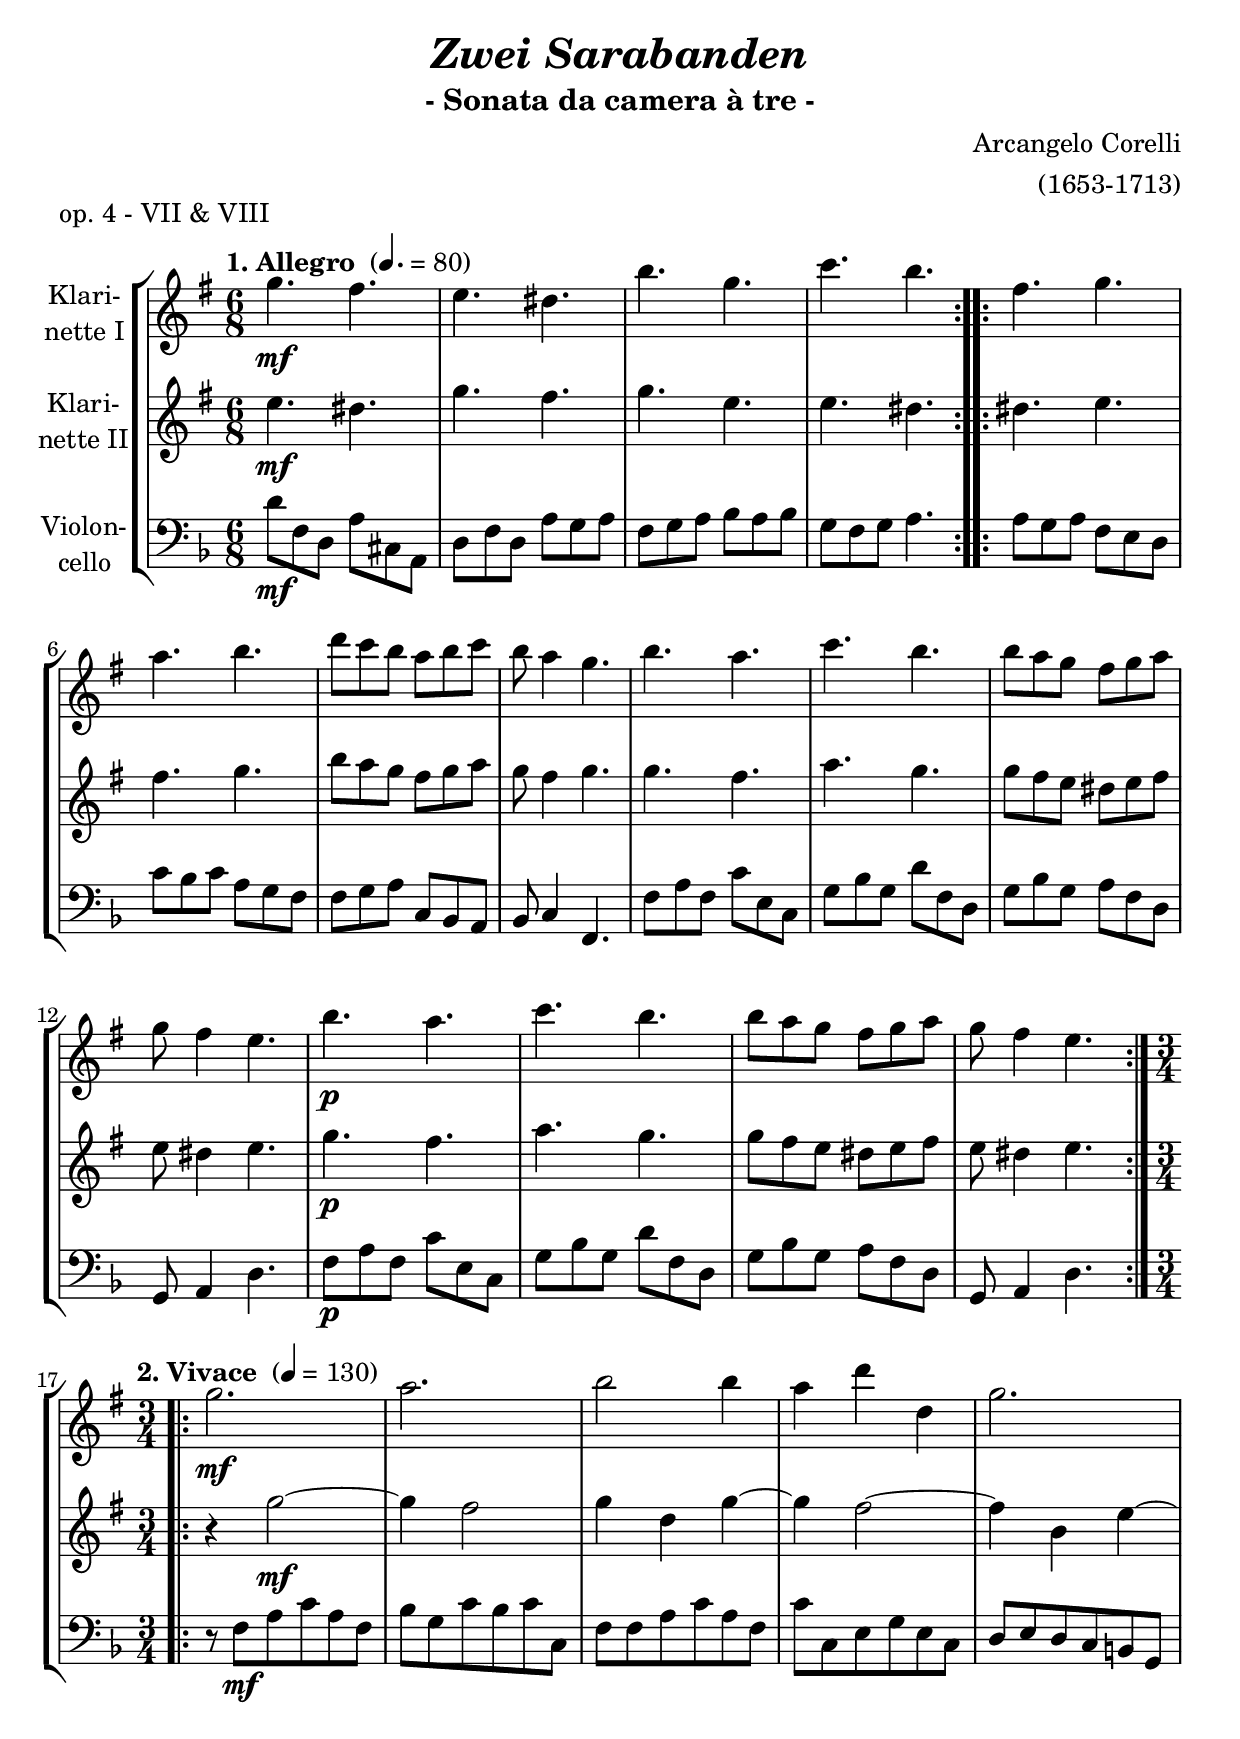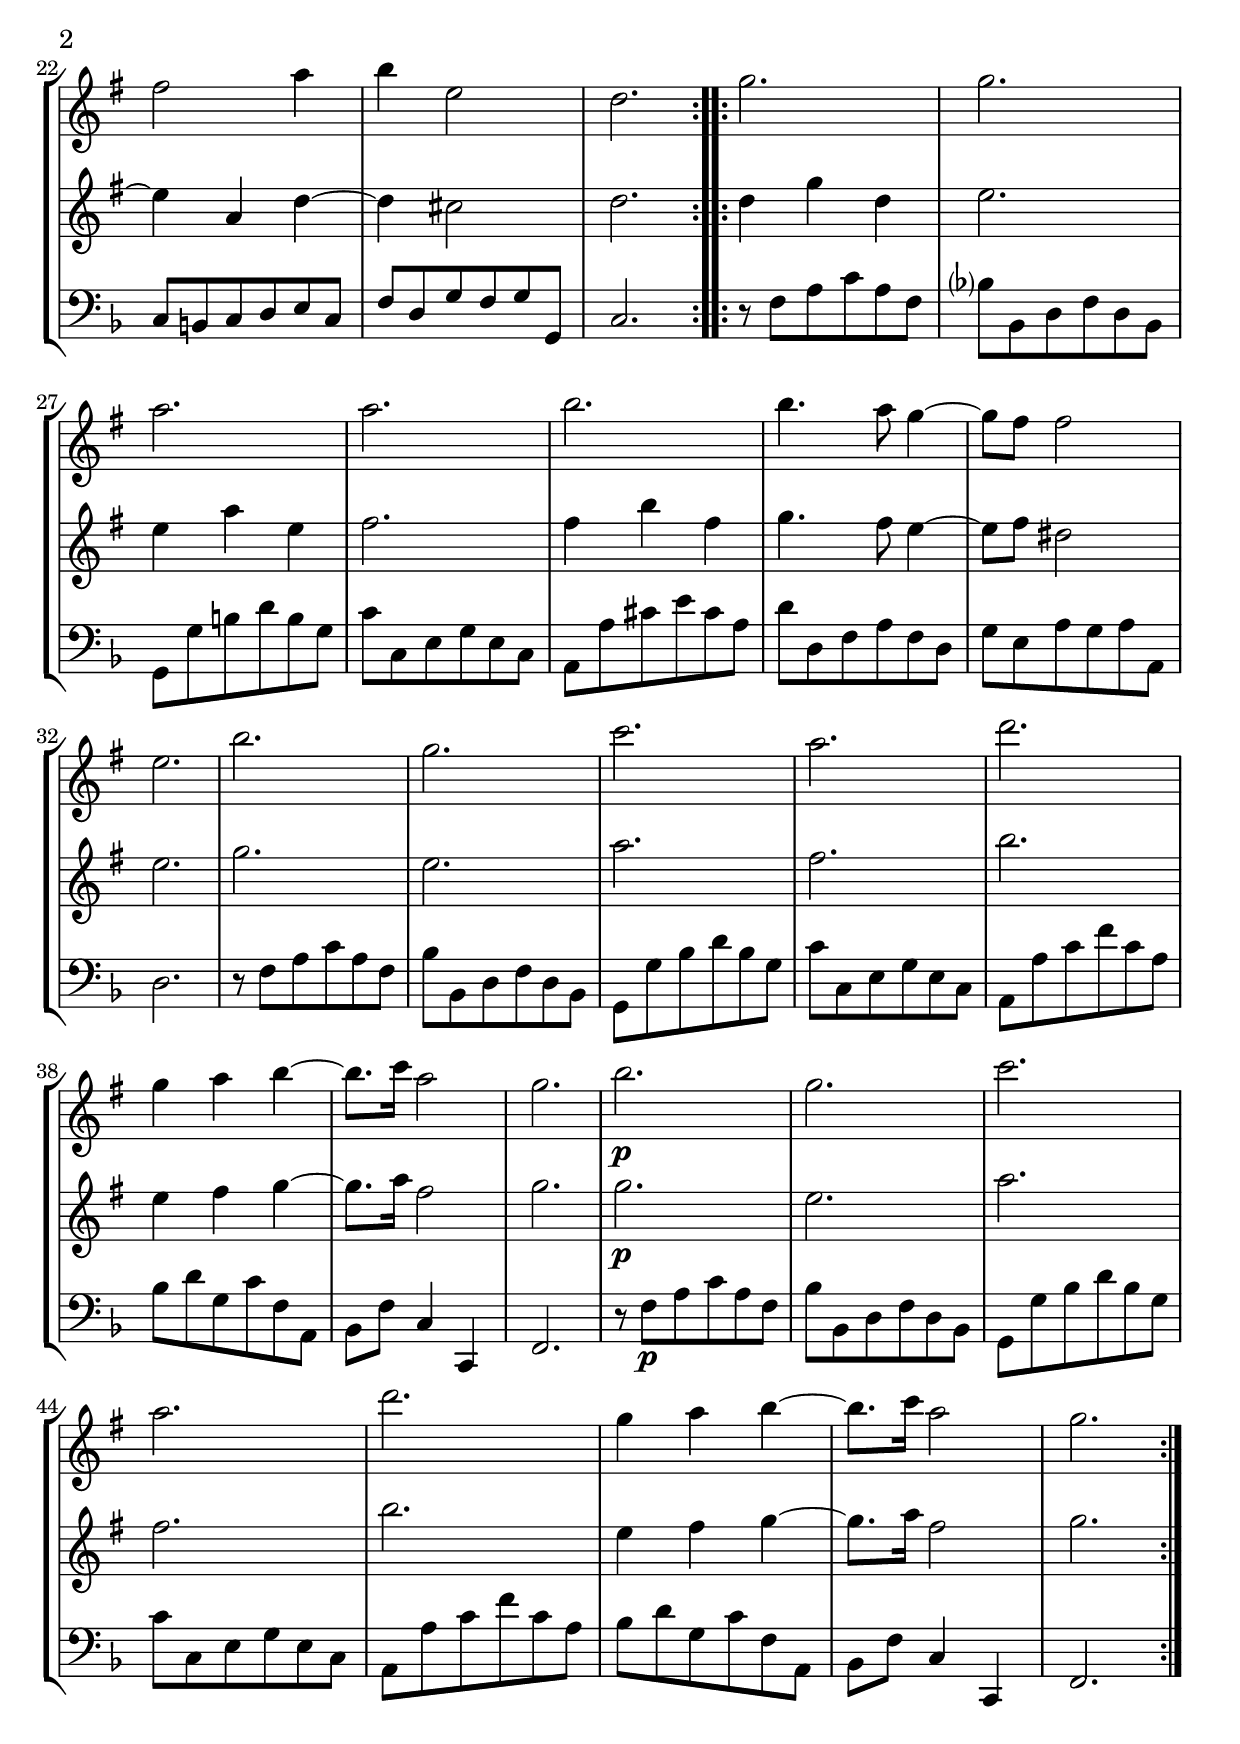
\version "2.18.2"
\include "deutsch.ly"

#(set-global-staff-size 23)

\header {
  title     = \markup \bold \italic "Zwei Sarabanden"
  subtitle  = "- Sonata da camera à tre -" 
  composer  = "Arcangelo Corelli"
  arranger  = "(1653-1713)"
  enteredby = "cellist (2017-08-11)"
  piece     = "op. 4 - VII & VIII"
}

voiceconsts = {
  \key d \minor
  \time 6/8
  \clef "treble"
  \numericTimeSignature
  \compressFullBarRests
  \set tupletSpannerDuration = #(ly:make-moment 1 4)
  % Set default beaming for all staves
%  \set Timing.beamExceptions = #'()
%  \set Timing.baseMoment     = #(ly:make-moment 1 4)
%  \set Timing.beatStructure  = #'(1 1 1)
}

mist = "string ensemble 1"
mikl = "clarinet"
miba = "cello"

introa = {        \tempo "1. Allegro " 4.=80 }
introb = { \break \tempo "2. Vivace "   4=130 \time 3/4 }

va = \relative c'' {
  \voiceconsts

  \introa
  \repeat volta 2 {
    f4.\mf e
    d cis
    a' f
    b a
  }

  \repeat volta 2 {
    e f
    g a
    c8 b a g a b
    a g4 f4.

    a g
    b a
    a8 g f e f g
    f e4 d4.
    a'\p g
    b a
    a8 g f e f g
    f e4 d4.
  }

  \introb
  \repeat volta 2 {
    f2.\mf
    g
    a2 a4
    g c c,
    f2.
    e2 g4
    a d,2
    c2.
  }
  
  \repeat volta 2 {
    f
    f
    g
    g
    a

    a4. g8 f4~
    f8 e e2
    d2.
    a'
    f
    b
    g
    c
    f,4 g a~
    a8. b16 g2
    f2.
    a\p
    f

    b
    g
    c
    f,4 g a~
    a8. b16 g2
    f2.
  }  
}

vb = \relative c'' {
  \voiceconsts
  
  \repeat volta 2 {
    d4.\mf cis
    f e
    f d
    d cis
  }

  \repeat volta 2 {
    cis d
    e f
    a8 g f e f g
    f e4 f4.

    f e
    g f
    f8 e d cis d e
    d cis4 d4.
    f\p e
    g f
    f8 e d cis d e
    d cis4 d4.
  }

  \introb
  \repeat volta 2 {
    r4 f2~\mf
    f4 e2
    f4 c f~
    f e2~
    e4 a, d~
    d g, c~
    c h2
    c2.
  }
  
  \repeat volta 2 {
    c4 f c
    d2.

    d4 g d
    e2.
    e4 a e
    f4. e8 d4~
    d8 e cis2
    d2.
    f
    d
    g
    e
    a
    d,4 e f~

    f8. g16 e2
    f2.
    f\p
    d
    g
    e
    a
    d,4 e f~
    f8. g16 e2
    f2.
  }  
}

vc = \relative c' {
  \voiceconsts
  \clef "bass"
  
  \repeat volta 2 {
    d8\mf f, d a' cis, a
    d f d a' g a
    f g a b a b
    g f g a4.
  }

  \repeat volta 2 {
    a8 g a f e d

    c' b c a g f
    f g a c, b a
    b c4 f,4.
    f'8 a f c' e, c
    g' b g d' f, d
    g b g a f d

    g, a4 d4.
    f8\p a f c' e, c
    g' b g d' f, d
    g b g a f d
    g, a4 d4.
  }

  \introb
  \repeat volta 2 {
    r8 f\mf a c a f
    b g c b c c,
    f f a c a f
    c' c, e g e c
    d e d c h g

    c h c d e c
    f d g f g g,
    c2.
  }
  
  \repeat volta 2 {
    r8 f a c a f
    b? b, d f d b
    g g' h d h g

    c c, e g e c
    a a' cis e cis a
    d d, f a f d
    g e a g a a,
    d2.
    r8 f a c a f

    b b, d f d b
    g g' b d b g
    c c, e g e c
    a a' c f c a
    b d g, c f, a,
    b f' c4 c,
    f2.

    r8 f'\p a c a f
    b b, d f d b
    g g' b d b g
    c c, e g e c
    a a' c f c a
    b d g, c f, a,

    b f' c4 c,
    f2.
  }  
}


music = \new StaffGroup <<
      \new Staff {
        \set Staff.midiInstrument = \mikl
        \set Staff.instrumentName = \markup \center-column { "Klari-" "nette I" }
        \transpose d e { \va }
      }

      \new Staff {
        \set Staff.midiInstrument = \mikl
        \set Staff.instrumentName = \markup \center-column { "Klari-" "nette II" }
        \transpose d e { \vb }
      }

      \new Staff {
        \set Staff.midiInstrument = \miba
        \set Staff.instrumentName = \markup \center-column { "Violon-" "cello" }
        \transpose d d { \vc }
      }
>>

\book {
  \score {
   \music
    \layout {}
  }

  \score {
    \unfoldRepeats \music

    \midi {
      \context {
        \Score
      }
    }
  }
}
